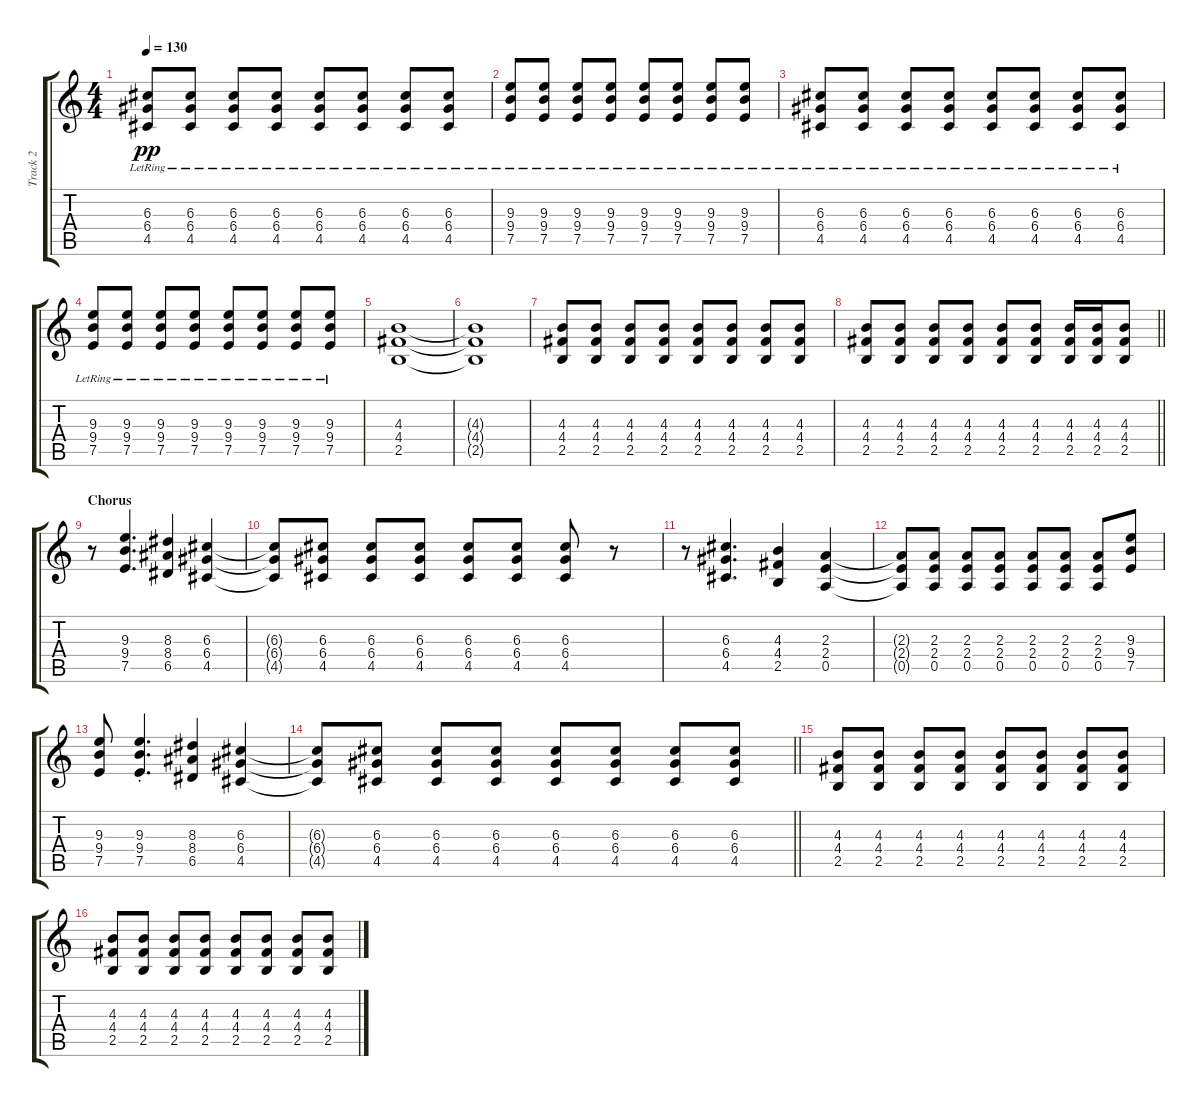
\track ("Track 2" "Track 2") {instrument acousticguitarsteel}
\staff {score tabs}
\tuning (E4 B3 G3 D3 A2 E2) {hide}
\ts (4 4)
\tempo 130
\clef g2
\ks c
(6.3{lr} 6.4{lr} 4.5{lr}).8{dy pp} (6.3{lr} 6.4{lr} 4.5{lr}).8 (6.3{lr} 6.4{lr} 4.5{lr}).8 (6.3{lr} 6.4{lr} 4.5{lr}).8 (6.3{lr} 6.4{lr} 4.5{lr}).8 (6.3{lr} 6.4{lr} 4.5{lr}).8 (6.3{lr} 6.4{lr} 4.5{lr}).8 (6.3{lr} 6.4{lr} 4.5{lr}).8 |
(9.3{lr} 9.4{lr} 7.5{lr}).8 (9.3{lr} 9.4{lr} 7.5{lr}).8 (9.3{lr} 9.4{lr} 7.5{lr}).8 (9.3{lr} 9.4{lr} 7.5{lr}).8 (9.3{lr} 9.4{lr} 7.5{lr}).8 (9.3{lr} 9.4{lr} 7.5{lr}).8 (9.3{lr} 9.4{lr} 7.5{lr}).8 (9.3{lr} 9.4{lr} 7.5{lr}).8 |
(6.3{lr} 6.4{lr} 4.5{lr}).8 (6.3{lr} 6.4{lr} 4.5{lr}).8 (6.3{lr} 6.4{lr} 4.5{lr}).8 (6.3{lr} 6.4{lr} 4.5{lr}).8 (6.3{lr} 6.4{lr} 4.5{lr}).8 (6.3{lr} 6.4{lr} 4.5{lr}).8 (6.3{lr} 6.4{lr} 4.5{lr}).8 (6.3{lr} 6.4{lr} 4.5{lr}).8 |
(9.3{lr} 9.4{lr} 7.5{lr}).8 (9.3{lr} 9.4{lr} 7.5{lr}).8 (9.3{lr} 9.4{lr} 7.5{lr}).8 (9.3{lr} 9.4{lr} 7.5{lr}).8 (9.3{lr} 9.4{lr} 7.5{lr}).8 (9.3{lr} 9.4{lr} 7.5{lr}).8 (9.3{lr} 9.4{lr} 7.5{lr}).8 (9.3{lr} 9.4{lr} 7.5{lr}).8 |
(4.3 4.4 2.5).1 |
(4.3{t} 4.4{t} 2.5{t}).1 |
(4.3 4.4 2.5).8 (4.3 4.4 2.5).8 (4.3 4.4 2.5).8 (4.3 4.4 2.5).8 (4.3 4.4 2.5).8 (4.3 4.4 2.5).8 (4.3 4.4 2.5).8 (4.3 4.4 2.5).8 |
\barLineRight lightlight
(4.3 4.4 2.5).8 (4.3 4.4 2.5).8 (4.3 4.4 2.5).8 (4.3 4.4 2.5).8 (4.3 4.4 2.5).8 (4.3 4.4 2.5).8 (4.3 4.4 2.5).16 (4.3 4.4 2.5).16 (4.3 4.4 2.5).8 |
\section ("" "Chorus")
r.8 (9.3 9.4 7.5).4{d} (8.3 8.4 6.5).4 (6.3 6.4 4.5).4 |
(6.3{t} 6.4{t} 4.5{t}).8 (6.3 6.4 4.5).8 (6.3 6.4 4.5).8 (6.3 6.4 4.5).8 (6.3 6.4 4.5).8 (6.3 6.4 4.5).8 (6.3 6.4 4.5).8 r.8 |
r.8 (6.3 6.4 4.5).4{d} (4.3 4.4 2.5).4 (2.3 2.4 0.5).4 |
(2.3{t} 2.4{t} 0.5{t}).8 (2.3 2.4 0.5).8 (2.3 2.4 0.5).8 (2.3 2.4 0.5).8 (2.3 2.4 0.5).8 (2.3 2.4 0.5).8 (2.3 2.4 0.5).8 (9.3 9.4 7.5).8 |
(9.3 9.4 7.5).8 (9.3{st} 9.4{st} 7.5{st}).4{d} (8.3 8.4 6.5).4 (6.3 6.4 4.5).4 |
\barLineRight lightlight
(6.3{t} 6.4{t} 4.5{t}).8 (6.3 6.4 4.5).8 (6.3 6.4 4.5).8 (6.3 6.4 4.5).8 (6.3 6.4 4.5).8 (6.3 6.4 4.5).8 (6.3 6.4 4.5).8 (6.3 6.4 4.5).8 |
(4.3 4.4 2.5).8 (4.3 4.4 2.5).8 (4.3 4.4 2.5).8 (4.3 4.4 2.5).8 (4.3 4.4 2.5).8 (4.3 4.4 2.5).8 (4.3 4.4 2.5).8 (4.3 4.4 2.5).8 |
(4.3 4.4 2.5).8 (4.3 4.4 2.5).8 (4.3 4.4 2.5).8 (4.3 4.4 2.5).8 (4.3 4.4 2.5).8 (4.3 4.4 2.5).8 (4.3 4.4 2.5).8 (4.3 4.4 2.5).8
